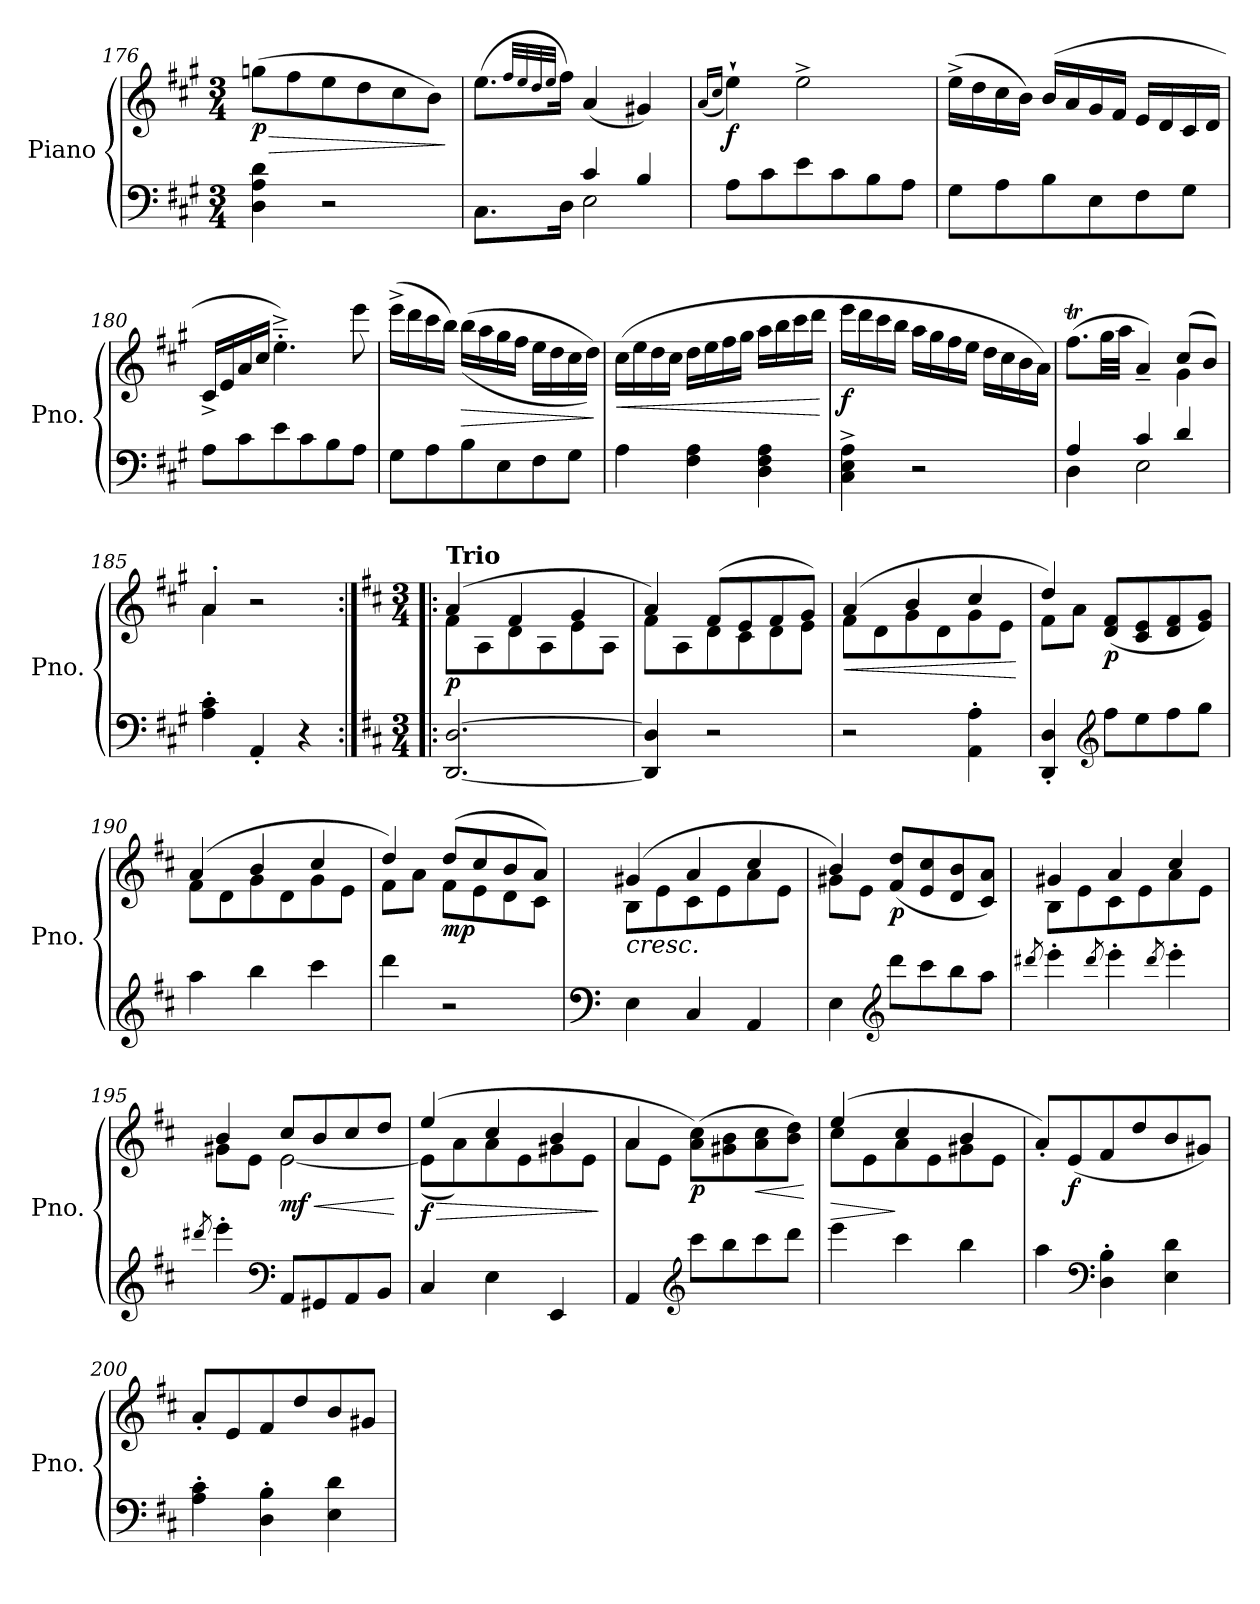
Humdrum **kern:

**kern	**kern	**dynam
*part1	*part1	*part1
*staff2	*staff1	*staff1/2
*I"Piano	*	*
*I'Pno.	*	*
*clefF4	*clefG2	*
*k[f#c#g#]	*k[f#c#g#]	*
*M3/4	*M3/4	*
=176	=176	=176
!	!	!LO:HP:b
!	!	!LO:DY:n=1:b
4D\ 4A\ 4d\	(8ggn\L	> p
.	8ff#\	.
2r	8ee\	.
.	8dd\	.
.	8cc#\	.
.	8b\J)	.
.	.	]
=177	=177	=177
*^	*	*
8.C#\L	4ryy	(<8.ee\L	.
.	.	32qff#/LLL	.
.	.	32qee/	.
.	.	32qdd/	.
.	.	32qee/JJJ	.
16D\Jk	.	16ff#\Jk)	.
4c#/	2E\	(4a/	.
4B/	.	4g#X/)	.
*v	*v	*	*
=178	=178	=178
.	(16qa/LL	.
.	16qcc#/JJ	.
!	!	!LO:DY:b
8A\L	4ee`\)	f
8c#\	.	.
8e\	2ee^\	.
8c#\	.	.
8B\	.	.
8A\J	.	.
=179	=179	=179
8G#\L	(16ee^\LL	.
.	16dd\	.
8A\	16cc#\	.
.	16b\JJ)	.
8B\	(>16b/LL	.
.	16a/	.
8E\	16g#/	.
.	16f#/JJ	.
8F#\	16e/LL	.
.	16d/	.
8G#\J	16c#/	.
.	16d/JJ	.
=180	=180	=180
8A\L	16c#^/LL	.
.	16e/	.
8c#\	16a/	.
.	16cc#/JJ	.
8e\	4.ee'~^\)	.
8c#\	.	.
8B\	.	.
8A\J	8eee\	.
=181	=181	=181
8G#\L	(16eee^\LL	.
.	16ddd\	.
8A\	16ccc#\	.
.	16bb\JJ)	.
!	!	!LO:HP:b
8B\	((16bb\LL	>
.	16aa\	.
8E\	16gg#\	.
.	16ff#\JJ	.
8F#\	16ee\LL	.
.	16dd\	.
8G#\J	16cc#\	.
.	16dd\JJ))	.
.	.	]
=182	=182	=182
!	!	!LO:HP:b
4A\	(16cc#\LL	<
.	16ee\	.
.	16dd\	.
.	16cc#\JJ	.
4F#\ 4A\	16dd\LL	.
.	16ee\	.
.	16ff#\	.
.	16gg#\JJ	.
4D\ 4F#\ 4A\	16aa\LL	.
.	16bb\	.
.	16ccc#\	.
.	16ddd\JJ	.
.	.	[
=183	=183	=183
!	!	!LO:DY:b
4C#\^ 4E\^ 4A\^	16eee\LL	f
.	16ddd\	.
.	16ccc#\	.
.	16bb\JJ	.
2r	16aa\LL	.
.	16gg#\	.
.	16ff#\	.
.	16ee\JJ	.
.	16dd\LL	.
.	16cc#\	.
.	16b\	.
.	16a\JJ)	.
=184	=184	=184
*^	*^	*
4A/	4D\	(8.ff#T\L	2ryy	.
.	.	32gg#\LL	.	.
.	.	32aa\JJJ	.	.
4c#/	2E\	4a~/)	.	.
4d/	.	(8cc#/L	4g#\	.
.	.	8b/J)	.	.
*v	*v	*	*	*
=185	=185	=185	=185
4A\' 4c#\'	4a'/	4a\	.
4AA'/	2r	2ryy	.
4r	.	.	.
=186:|!|:	=186:|!|:	=186:|!|:	=186:|!|:
*k[f#c#]	*k[f#c#]	*	*
*M3/4	*M3/4	*	*
!	!LO:TX:B:t=Trio	!	!
!	!	!	!LO:DY:a=2
[2.DD/ [2.D/	(4a/	8f#\L	p
.	.	8A\	.
.	4f#/	8d\	.
.	.	8A\	.
.	4g/	8e\	.
.	.	8A\J	.
=187	=187	=187	=187
4DD/] 4D/]	4a/)	8f#\L	.
.	.	8A\	.
2r	(8f#/L	8d\	.
.	8e/	8c#\	.
.	8f#/	8d\	.
.	8g/J)	8e\J	.
=188	=188	=188	=188
!	!	!	!LO:HP:b
2r	(4a/	8f#\L	<
.	.	8d\	.
.	4b/	8g\	.
.	.	8d\	.
4AA\' 4A\'	4cc#/	8g\	.
.	.	8e\J	.
*	*v	*v	*
.	.	[
=189	=189	=189
*	*^	*
4DD/' 4D/'	4dd/)	8f#\L	.
.	.	8a\J	.
*clefG2	*	*	*
!	!	!	!LO:DY:b
8ff#\L	(8d/ 8f#/L	2ryy	p
8ee\	8c#/ 8e/	.	.
8ff#\	8d/ 8f#/	.	.
8gg\J	8e/ 8g/J)	.	.
=190	=190	=190	=190
4aa\	(4a/	8f#\L	.
.	.	8d\	.
4bb\	4b/	8g\	.
.	.	8d\	.
4ccc#\	4cc#/	8g\	.
.	.	8e\J	.
=191	=191	=191	=191
4ddd\	4dd/)	8f#\L	.
.	.	8a\J	.
!	!	!	!LO:DY:b
2r	(8dd/L	8f#\L	mp
.	8cc#/	8e\	.
.	8b/	8d\	.
.	8a/J)	8c#\J	.
=192	=192	=192	=192
*clefF4	*	*	*
!	!LO:TX:b:i:t=cresc.	!	!
4E\	(4g#X/	8B\L	.
.	.	8e\	.
4C#/	4a/	8c#\	.
.	.	8e\	.
4AA/	4cc#/	8a\	.
.	.	8e\J	.
=193	=193	=193	=193
4E\	4b/)	8g#X\L	.
.	.	8e\J	.
*clefG2	*	*	*
!	!	!	!LO:DY:b
8ddd\L	(<8f#/ 8dd/L	2ryy	p
8ccc#\	8e/ 8cc#/	.	.
8bb\	8d/ 8b/	.	.
8aa\J	8c#/ 8a/J)	.	.
=194	=194	=194	=194
8qddd#X/	.	.	.
4eee'\	4g#X/	8B\L	.
.	.	8e\	.
8qddd#/	.	.	.
4eee'\	4a/	8c#\	.
.	.	8e\	.
8qddd#/	.	.	.
4eee'\	4cc#/	8a\	.
.	.	8e\J	.
=195	=195	=195	=195
8qddd#X/	.	.	.
4eee'\	4b/	8g#X\L	.
.	.	8e\J	.
*clefF4	*	*	*
!	!	!	!LO:HP:b
!	!	!	!LO:DY:n=1:b
8AA/L	8cc#/L	[2e\	< mf
8GG#X/	8b/	.	.
8AA/	8cc#/	.	.
8BB/J	8dd/J	.	.
*	*v	*v	*
.	.	[
=196	=196	=196
!	!	!LO:HP:b
*	*^	*
!	!	!	!LO:DY:n=1:b
4C#/	(4ee/	(>8e\L]	> f
.	.	8a\)	.
4E\	4cc#/	8a\	.
.	.	8e\	.
4EE/	4b/	8g#X\	.
.	.	8e\J	.
*	*v	*v	*
.	.	]
=197	=197	=197
*	*^	*
4AA/	4a/	8a\L	.
.	.	8e\J	.
*clefG2	*	*	*
!	!	!	!LO:DY:b
8ccc#\L	(>8a\ 8cc#\L)	2ryy	p
8bb\	8g#X\ 8b\	.	.
!	!	!	!LO:HP:b
8ccc#\	8a\ 8cc#\	.	<
8ddd\J	8b\ 8dd\J)	.	.
*	*v	*v	*
.	.	[
=198	=198	=198
!	!	!LO:HP:b
*	*^	*
4eee\	(4ee/	8cc#\L	>
.	.	8e\	.
4ccc#\	4cc#/	8a\	]
.	.	8e\	.
4bb\	4b/	8g#X\	.
.	.	8e\J	.
*	*v	*v	*
=199	=199	=199
4aa\	8a'/L)	.
!	!	!LO:DY:b
.	(8e/	f
*clefF4	*	*
4D\' 4B\'	8f#/	.
.	8dd/	.
4E\ 4d\	8b/	.
.	8g#X/J)	.
=200	=200	=200
4A\' 4c#\'	8a'/L	.
.	8e/	.
4D\' 4B\'	8f#/	.
.	8dd/	.
4E\ 4d\	8b/	.
.	8g#X/J	.
=	=	=
*-	*-	*-
